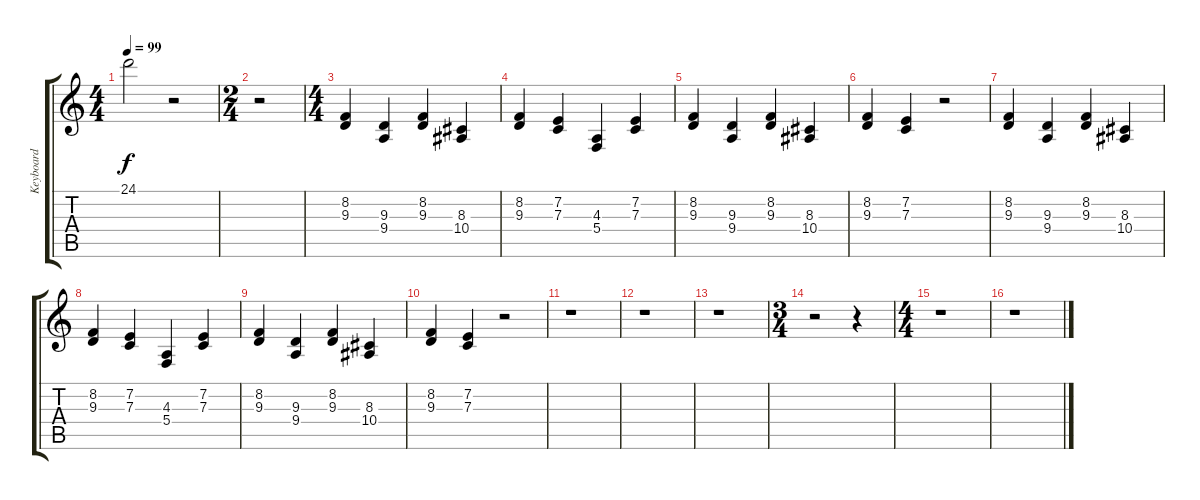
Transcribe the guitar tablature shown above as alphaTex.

\track ("Keyboard" "Keyboard") {instrument tremolostrings}
\staff {score tabs}
\tuning (D4 A3 F3 C3 G2 D2) {hide}
\ts (4 4)
\tempo 99
\clef g2
\ks c
24.1{t}.2{dy f} r.2 |
\ts (2 4)
r.2 |
\ts (4 4)
(8.2 9.3).4 (9.3 9.4).4 (8.2 9.3).4 (8.3 10.4).4 |
(8.2 9.3).4 (7.2 7.3).4 (4.3 5.4).4 (7.2 7.3).4 |
(8.2 9.3).4 (9.3 9.4).4 (8.2 9.3).4 (8.3 10.4).4 |
(8.2 9.3).4 (7.2 7.3).4 r.2 |
(8.2 9.3).4 (9.3 9.4).4 (8.2 9.3).4 (8.3 10.4).4 |
(8.2 9.3).4 (7.2 7.3).4 (4.3 5.4).4 (7.2 7.3).4 |
(8.2 9.3).4 (9.3 9.4).4 (8.2 9.3).4 (8.3 10.4).4 |
(8.2 9.3).4 (7.2 7.3).4 r.2 |
r.1 |
r.1 |
r.1 |
\ts (3 4)
r.2 r.4 |
\ts (4 4)
r.1 |
r.1
